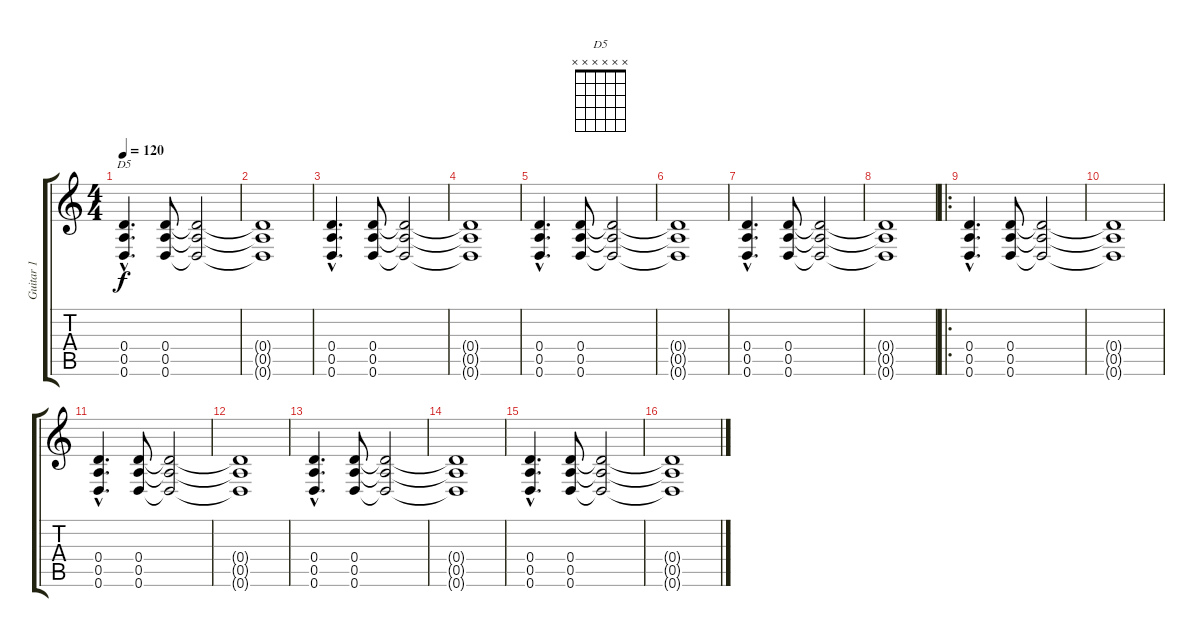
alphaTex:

\track ("Guitar 1" "Guitar 1") {instrument overdrivenguitar}
\staff {score tabs}
\tuning (E4 B3 G3 D3 A2 D2) {hide}
\chord ("D5" x x x x x x) {firstfret 0}
\ts (4 4)
\tempo 120
\clef g2
\ks c
(0.4{hac} 0.5{hac} 0.6{hac}).4{d ch "D5" dy f instrument overdrivenguitar} (0.4 0.5 0.6).8 (0.4{t} 0.5{t} 0.6{t}).2 |
(0.4{t} 0.5{t} 0.6{t}).1 |
(0.4{hac} 0.5{hac} 0.6{hac}).4{d} (0.4 0.5 0.6).8 (0.4{t} 0.5{t} 0.6{t}).2 |
(0.4{t} 0.5{t} 0.6{t}).1 |
(0.4{hac} 0.5{hac} 0.6{hac}).4{d} (0.4 0.5 0.6).8 (0.4{t} 0.5{t} 0.6{t}).2 |
(0.4{t} 0.5{t} 0.6{t}).1 |
(0.4{hac} 0.5{hac} 0.6{hac}).4{d} (0.4 0.5 0.6).8 (0.4{t} 0.5{t} 0.6{t}).2 |
(0.4{t} 0.5{t} 0.6{t}).1 |
\ro
(0.4{hac} 0.5{hac} 0.6{hac}).4{d} (0.4 0.5 0.6).8 (0.4{t} 0.5{t} 0.6{t}).2 |
(0.4{t} 0.5{t} 0.6{t}).1 |
(0.4{hac} 0.5{hac} 0.6{hac}).4{d} (0.4 0.5 0.6).8 (0.4{t} 0.5{t} 0.6{t}).2 |
(0.4{t} 0.5{t} 0.6{t}).1 |
(0.4{hac} 0.5{hac} 0.6{hac}).4{d} (0.4 0.5 0.6).8 (0.4{t} 0.5{t} 0.6{t}).2 |
(0.4{t} 0.5{t} 0.6{t}).1 |
(0.4{hac} 0.5{hac} 0.6{hac}).4{d} (0.4 0.5 0.6).8 (0.4{t} 0.5{t} 0.6{t}).2 |
(0.4{t} 0.5{t} 0.6{t}).1
